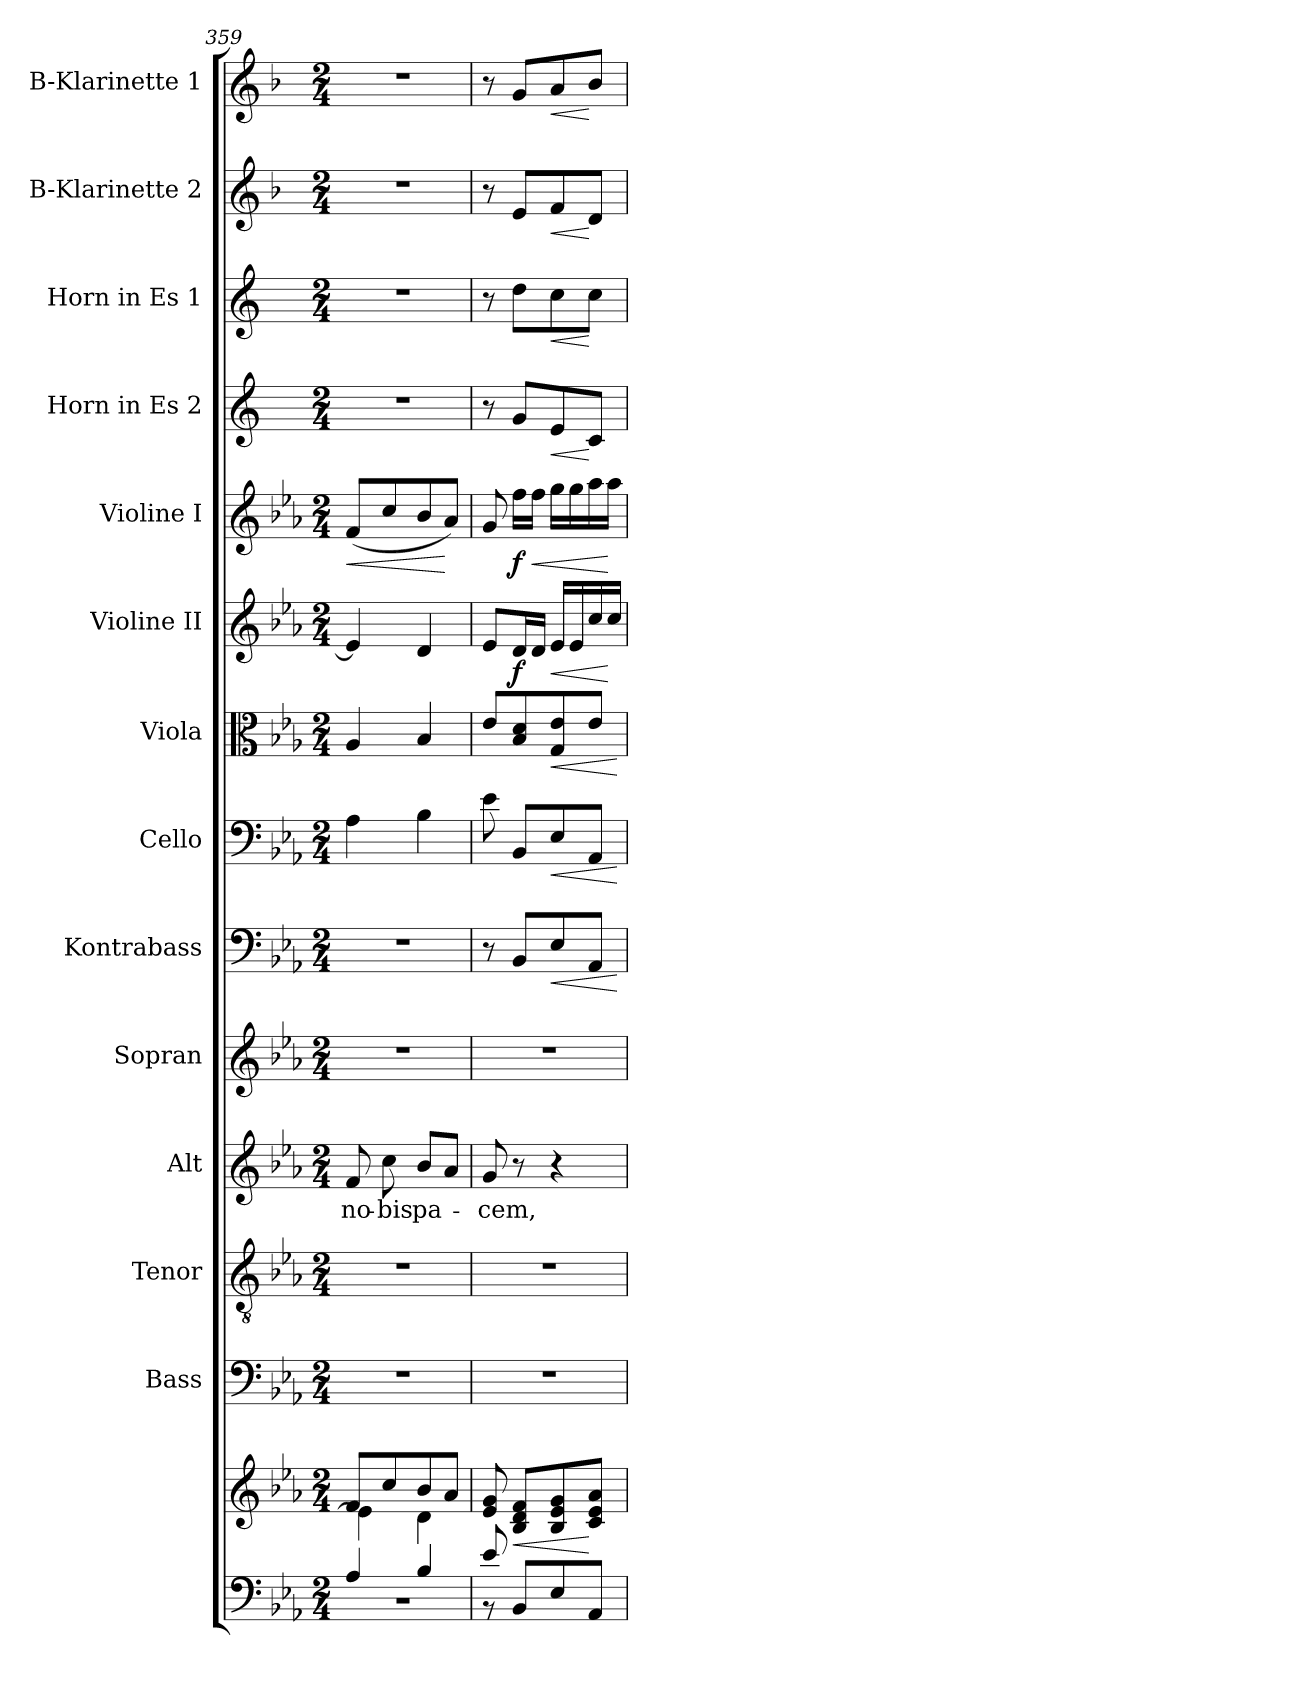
**kern	**kern	**dynam	**kern	**kern	**kern	**text	**kern	**kern	**dynam	**kern	**dynam	**kern	**dynam	**kern	**dynam	**kern	**dynam	**kern	**dynam	**kern	**dynam	**kern	**dynam	**kern	**dynam
*part14	*part14	*part14	*part13	*part12	*part11	*part11	*part10	*part9	*part9	*part8	*part8	*part7	*part7	*part6	*part6	*part5	*part5	*part4	*part4	*part3	*part3	*part2	*part2	*part1	*part1
*staff15	*staff14	*staff14/15	*staff13	*staff12	*staff11	*staff11	*staff10	*staff9	*staff9	*staff8	*staff8	*staff7	*staff7	*staff6	*staff6	*staff5	*staff5	*staff4	*staff4	*staff3	*staff3	*staff2	*staff2	*staff1	*staff1
*	*	*	*I"Bass	*I"Tenor	*I"Alt	*	*I"Sopran	*I"Kontrabass	*	*I"Cello	*	*I"Viola	*	*I"Violine II	*	*I"Violine I	*	*I"Horn in Es 2	*	*I"Horn in Es 1	*	*I"B-Klarinette 2	*	*I"B-Klarinette 1	*
*	*	*	*I'B.	*I'T.	*I'A.	*	*I'S.	*I'Kb.	*	*	*	*I'Vla.	*	*I'Vl. II	*	*I'Vl. I	*	*I'Hrn. 2	*	*I'Hrn. 1	*	*I'Kl. 2	*	*I'Kl. 1	*
*clefF4	*clefG2	*	*clefF4	*clefGv2	*clefG2	*	*clefG2	*clefF4	*	*clefF4	*	*clefC3	*	*clefG2	*	*clefG2	*	*clefG2	*	*clefG2	*	*clefG2	*	*clefG2	*
*	*	*	*	*	*	*	*	*ITrd7c12	*	*	*	*	*	*	*	*	*	*ITrd5c9	*	*ITrd5c9	*	*ITrd1c2	*	*ITrd1c2	*
*k[b-e-a-]	*k[b-e-a-]	*	*k[b-e-a-]	*k[b-e-a-]	*k[b-e-a-]	*	*k[b-e-a-]	*k[b-e-a-]	*	*k[b-e-a-]	*	*k[b-e-a-]	*	*k[b-e-a-]	*	*k[b-e-a-]	*	*k[b-e-a-]	*	*k[b-e-a-]	*	*k[b-e-a-]	*	*k[b-e-a-]	*
*E-:	*E-:	*	*E-:	*E-:	*E-:	*	*E-:	*E-:	*	*E-:	*	*E-:	*	*E-:	*	*E-:	*	*E-:	*	*E-:	*	*E-:	*	*E-:	*
*M2/4	*M2/4	*	*M2/4	*M2/4	*M2/4	*	*M2/4	*M2/4	*	*M2/4	*	*M2/4	*	*M2/4	*	*M2/4	*	*M2/4	*	*M2/4	*	*M2/4	*	*M2/4	*
=359	=359	=359	=359	=359	=359	=359	=359	=359	=359	=359	=359	=359	=359	=359	=359	=359	=359	=359	=359	=359	=359	=359	=359	=359	=359
*^	*	*	*	*	*	*	*	*	*	*	*	*	*	*	*	*	*	*	*	*	*	*	*	*	*
!	!LO:N:vis=1	!	!	!	!	!	!LO:LY:b	!	!	!	!	!	!	!	!	!	!	!LO:HP:b	!	!	!	!	!	!	!	!
*	*	*^	*	*	*	*	*	*	*	*	*	*	*	*	*	*	*	*	*	*	*	*	*	*	*	*
4A-/	2r	8f/L	4e-\]	.	2r	2r	8f/	no-	2r	2r	.	4A-\	.	4A-/	.	4e-/]	.	(<8f/L	<	2r	.	2r	.	2r	.	2r	.
!	!	!	!	!	!	!	!	!LO:LY:b	!	!	!	!	!	!	!	!	!	!	!	!	!	!	!	!	!	!	!
.	.	8cc/	.	.	.	.	8cc\	-bis	.	.	.	.	.	.	.	.	.	8cc/	.	.	.	.	.	.	.	.	.
!	!	!	!	!	!	!	!	!LO:LY:b	!	!	!	!	!	!	!	!	!	!	!	!	!	!	!	!	!	!	!
4B-/	.	8b-/	4d\	.	.	.	8b-/L	pa-	.	.	.	4B-\	.	4B-/	.	4d/	.	8b-/	.	.	.	.	.	.	.	.	.
.	.	8a-/J	.	.	.	.	8a-/J	.	.	.	.	.	.	.	.	.	.	8a-/J)	[	.	.	.	.	.	.	.	.
*	*	*v	*v	*	*	*	*	*	*	*	*	*	*	*	*	*	*	*	*	*	*	*	*	*	*	*	*
=360	=360	=360	=360	=360	=360	=360	=360	=360	=360	=360	=360	=360	=360	=360	=360	=360	=360	=360	=360	=360	=360	=360	=360	=360	=360	=360
!	!	!	!	!	!	!	!LO:LY:b	!	!	!	!	!	!	!	!	!	!	!	!	!	!	!	!	!	!	!
8e-/	8r	8e-/ 8g/	.	2r	2r	8g/	-cem,	2r	8r	.	8e-\	.	8e-/L	.	8e-/L	.	8g/	.	8r	.	8r	.	8r	.	8r	.
!	!	!	!LO:HP:b	!	!	!	!	!	!	!	!	!	!	!	!	!LO:DY:b	!	!LO:DY:b	!	!	!	!	!	!	!	!
8BB-/L	4.ryy	8B-/ 8d/ 8f/L	<	.	.	8r	.	.	8BBB-/L	.	8BB-/L	.	8B-/ 8d/	.	16d/L	f	16ff\LL	f	8B-/L	.	8f\L	.	8d/L	.	8f/L	.
!	!	!	!	!	!	!	!	!	!	!	!	!	!	!	!	!	!	!LO:HP:b	!	!	!	!	!	!	!	!
.	.	.	.	.	.	.	.	.	.	.	.	.	.	.	16d/JJ	.	16ff\JJ	<	.	.	.	.	.	.	.	.
!	!	!	!	!	!	!	!	!	!	!LO:HP:b	!	!LO:HP:b	!	!LO:HP:b	!	!LO:HP:b	!	!	!	!LO:HP:b	!	!LO:HP:b	!	!LO:HP:b	!	!LO:HP:b
8E-/	.	8B-/ 8e-/ 8g/	.	.	.	4r	.	.	8EE-/	<	8E-/	<	8G/ 8e-/	<	16e-/LL	<	16gg\LL	.	8G/	<	8e-\	<	8e-/	<	8g/	<
.	.	.	.	.	.	.	.	.	.	.	.	.	.	.	16e-/	.	16gg\	.	.	.	.	.	.	.	.	.
8AA-/J	.	8c/ 8e-/ 8a-/J	[	.	.	.	.	.	8AAA-/J	.	8AA-/J	.	8e-/J	.	16cc/	.	16aa-\	.	8E-/J	[	8e-\J	[	8c/J	[	8a-/J	[
.	.	.	.	.	.	.	.	.	.	.	.	.	.	.	16cc/JJ	[	16aa-\JJ	[	.	.	.	.	.	.	.	.
*v	*v	*	*	*	*	*	*	*	*	*	*	*	*	*	*	*	*	*	*	*	*	*	*	*	*	*
.	.	.	.	.	.	.	.	.	[	.	[	.	[	.	.	.	.	.	.	.	.	.	.	.	.
=	=	=	=	=	=	=	=	=	=	=	=	=	=	=	=	=	=	=	=	=	=	=	=	=	=
*-	*-	*-	*-	*-	*-	*-	*-	*-	*-	*-	*-	*-	*-	*-	*-	*-	*-	*-	*-	*-	*-	*-	*-	*-	*-
